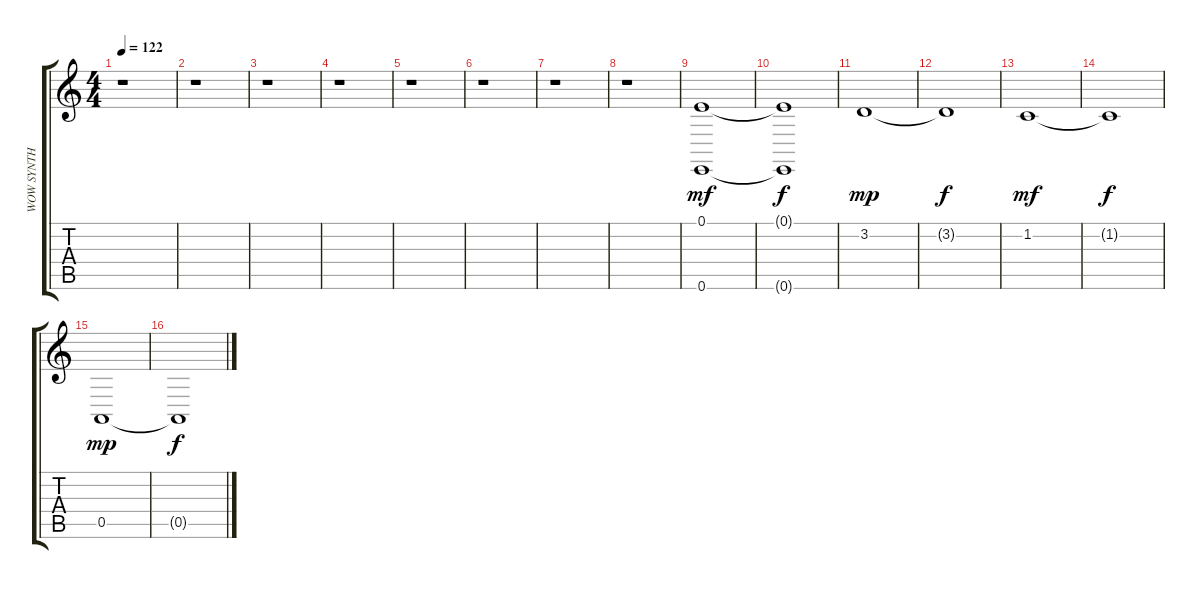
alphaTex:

\track ("WOW SYNTH" "WOW SYNTH") {instrument pad8sweep}
\staff {score tabs}
\tuning (E4 B3 G3 D3 A2 E2) {hide}
\ts (4 4)
\tempo 122
\clef g2
\ks c
r.1{dy f} |
r.1 |
r.1 |
r.1 |
r.1 |
r.1 |
r.1 |
r.1 |
(0.1 0.6).1{dy mf} |
(0.1{t} 0.6{t}).1{dy f} |
3.2.1{dy mp} |
3.2{t}.1{dy f} |
1.2.1{dy mf} |
1.2{t}.1{dy f} |
0.5.1{dy mp} |
0.5{t}.1{dy f}
